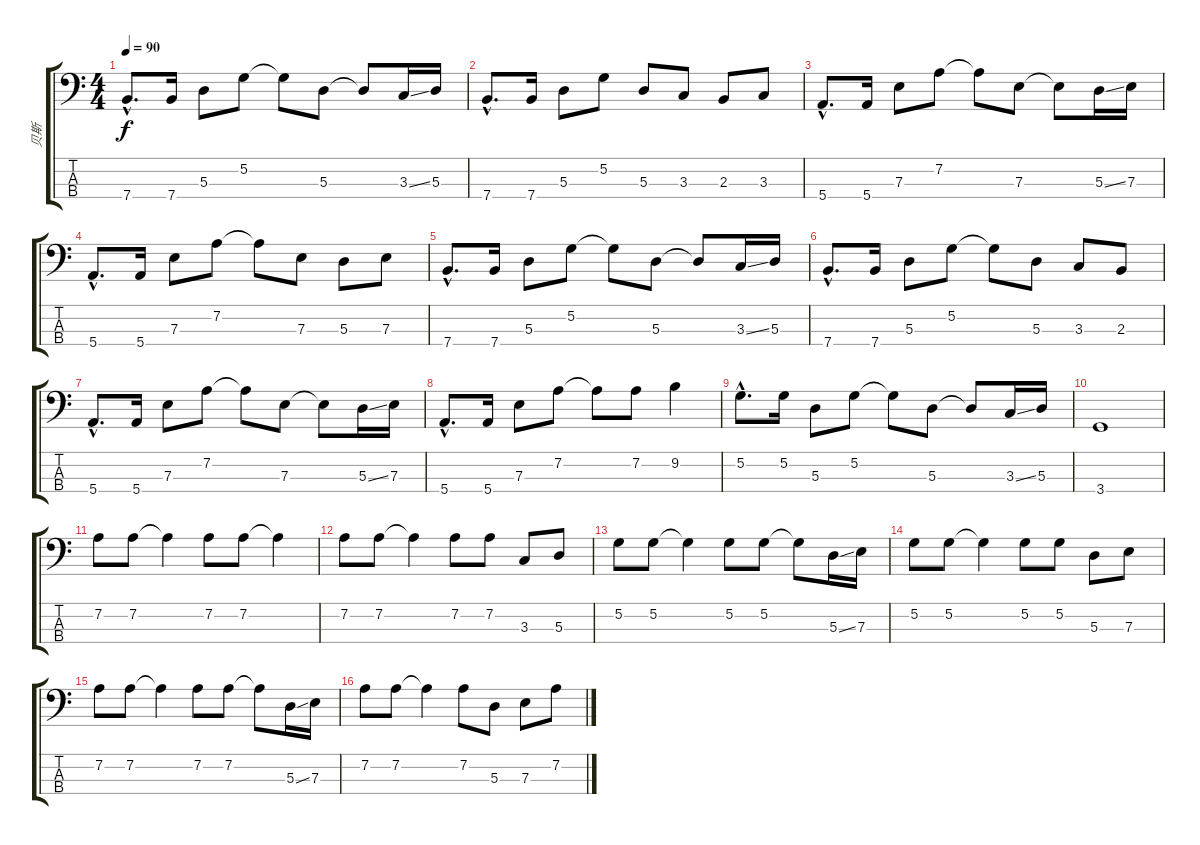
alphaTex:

\track ("贝斯" "贝斯") {instrument electricbassfinger}
\staff {score tabs}
\tuning (G2 D2 A1 E1) {hide}
\ts (4 4)
\tempo 90
\clef f4
\ks c
7.4{hac}.8{d dy f} 7.4.16 5.3.8 5.2.8 5.2{t}.8 5.3.8 5.3{t}.8 3.3{ss}.16 5.3.16 |
7.4{hac}.8{d} 7.4.16 5.3.8 5.2.8 5.3.8 3.3.8 2.3.8 3.3.8 |
5.4{hac}.8{d} 5.4.16 7.3.8 7.2.8 7.2{t}.8 7.3.8 7.3{t}.8 5.3{ss}.16 7.3.16 |
5.4{hac}.8{d} 5.4.16 7.3.8 7.2.8 7.2{t}.8 7.3.8 5.3.8 7.3.8 |
7.4{hac}.8{d} 7.4.16 5.3.8 5.2.8 5.2{t}.8 5.3.8 5.3{t}.8 3.3{ss}.16 5.3.16 |
7.4{hac}.8{d} 7.4.16 5.3.8 5.2.8 5.2{t}.8 5.3.8 3.3.8 2.3.8 |
5.4{hac}.8{d} 5.4.16 7.3.8 7.2.8 7.2{t}.8 7.3.8 7.3{t}.8 5.3{ss}.16 7.3.16 |
5.4{hac}.8{d} 5.4.16 7.3.8 7.2.8 7.2{t}.8 7.2.8 9.2.4 |
5.2{hac}.8{d} 5.2.16 5.3.8 5.2.8 5.2{t}.8 5.3.8 5.3{t}.8 3.3{ss}.16 5.3.16 |
3.4.1 |
7.2.8 7.2.8 7.2{t}.4 7.2.8 7.2.8 7.2{t}.4 |
7.2.8 7.2.8 7.2{t}.4 7.2.8 7.2.8 3.3.8 5.3.8 |
5.2.8 5.2.8 5.2{t}.4 5.2.8 5.2.8 5.2{t}.8 5.3{ss}.16 7.3.16 |
5.2.8 5.2.8 5.2{t}.4 5.2.8 5.2.8 5.3.8 7.3.8 |
7.2.8 7.2.8 7.2{t}.4 7.2.8 7.2.8 7.2{t}.8 5.3{ss}.16 7.3.16 |
7.2.8 7.2.8 7.2{t}.4 7.2.8 5.3.8 7.3.8 7.2.8
